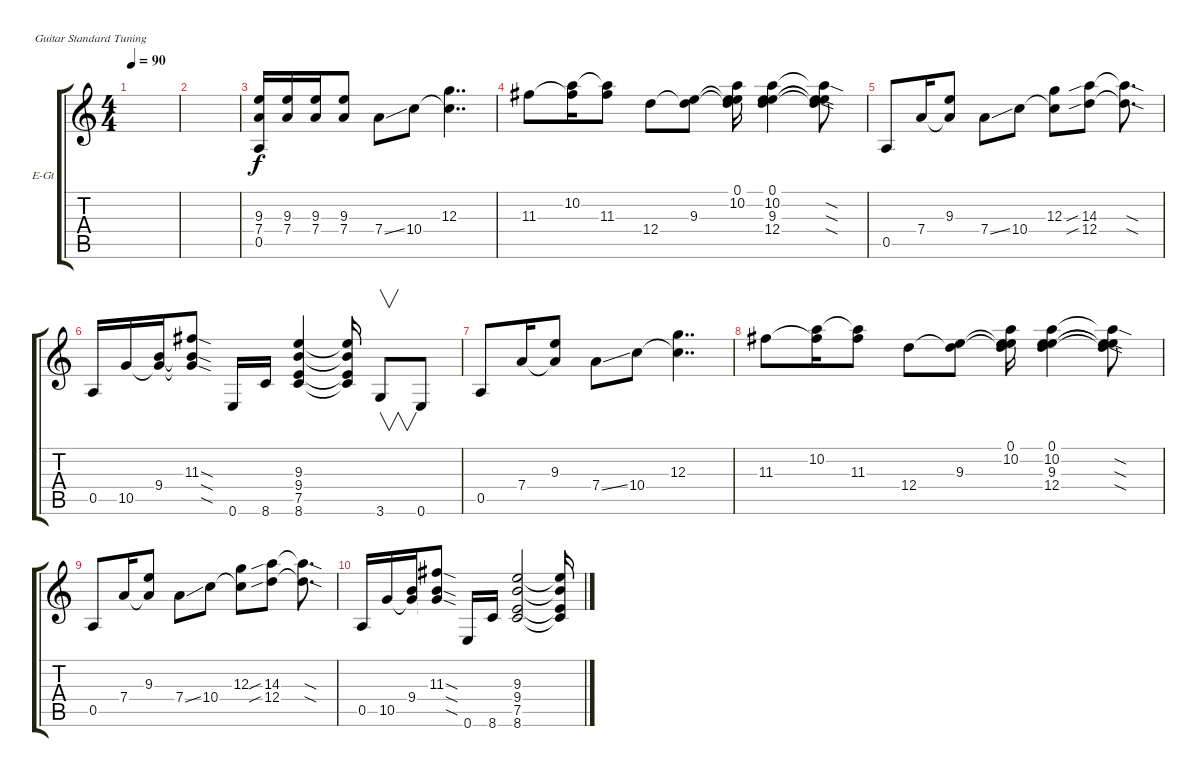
\defaultSystemsLayout 4
\bracketExtendMode groupsimilarinstruments
\firstSystemTrackNameOrientation horizontal
\otherSystemsTrackNameOrientation horizontal
\track ("Octave" "E-Gt") {instrument overdrivenguitar}
\staff {score tabs}
\tuning (E4 B3 G3 D3 A2 E2)
\ts (4 4)
\tempo 90
\clef g2
\scale
0.333333
\ks c
|
\scale
0.333333 |
\scale
0.333333 (0.5 7.4 9.3).16 (7.4 9.3).16 (7.4 9.3).16 (7.4 9.3).8 7.4{ss}.8 10.4.8 (12.3 10.4{t}).4{dd} |
\scale
0.333333 11.3.8 (10.2 11.3{t}).16 (11.3 10.2{t}).8 12.4.8 (9.3 12.4{t}).8 (10.2 0.1 9.3{t} 12.4{t}).16 (0.1 10.2 9.3 12.4).4 (0.1{t} 10.2{sod t} 9.3{sod t} 12.4{sod t}).8 |
\scale
0.333333 0.5.8 7.4.16 (9.3 7.4{t}).8 7.4{ss}.8 10.4.8 (12.3 10.4{t}).8 (14.3{sib} 12.4{sib}).8 (14.3{sod t} 12.4{sod t}).8{d} |
\scale
0.333333 0.5.16 10.5.16 (9.4 10.5{t}).16 (11.3{sod} 10.5{sod t} 9.4{sod t}).8 0.6.16 8.6.16 (8.6 7.5 9.4 9.3).4 (8.6{t} 7.5{t} 9.4{t} 9.3{t}).16 3.6.8{v} 0.6.8 |
\scale
0.333333 0.5.8 7.4.16 (9.3 7.4{t}).8 7.4{ss}.8 10.4.8 (12.3 10.4{t}).4{dd} |
\scale
0.333333 11.3.8 (10.2 11.3{t}).16 (11.3 10.2{t}).8 12.4.8 (9.3 12.4{t}).8 (10.2 0.1 9.3{t} 12.4{t}).16 (0.1 10.2 9.3 12.4).4 (0.1{t} 10.2{sod t} 9.3{sod t} 12.4{sod t}).8 |
\scale
0.333333 0.5.8 7.4.16 (9.3 7.4{t}).8 7.4{ss}.8 10.4.8 (12.3 10.4{t}).8 (14.3{sib} 12.4{sib}).8 (14.3{sod t} 12.4{sod t}).8{d} |
\scale
0.333333 0.5.16 10.5.16 (9.4 10.5{t}).16 (11.3{sod} 10.5{sod t} 9.4{sod t}).8 0.6.16 8.6.16 (8.6 7.5 9.4 9.3).2 (8.6{t} 7.5{t} 9.4{t} 9.3{t}).16 |
\scale
0.333333
